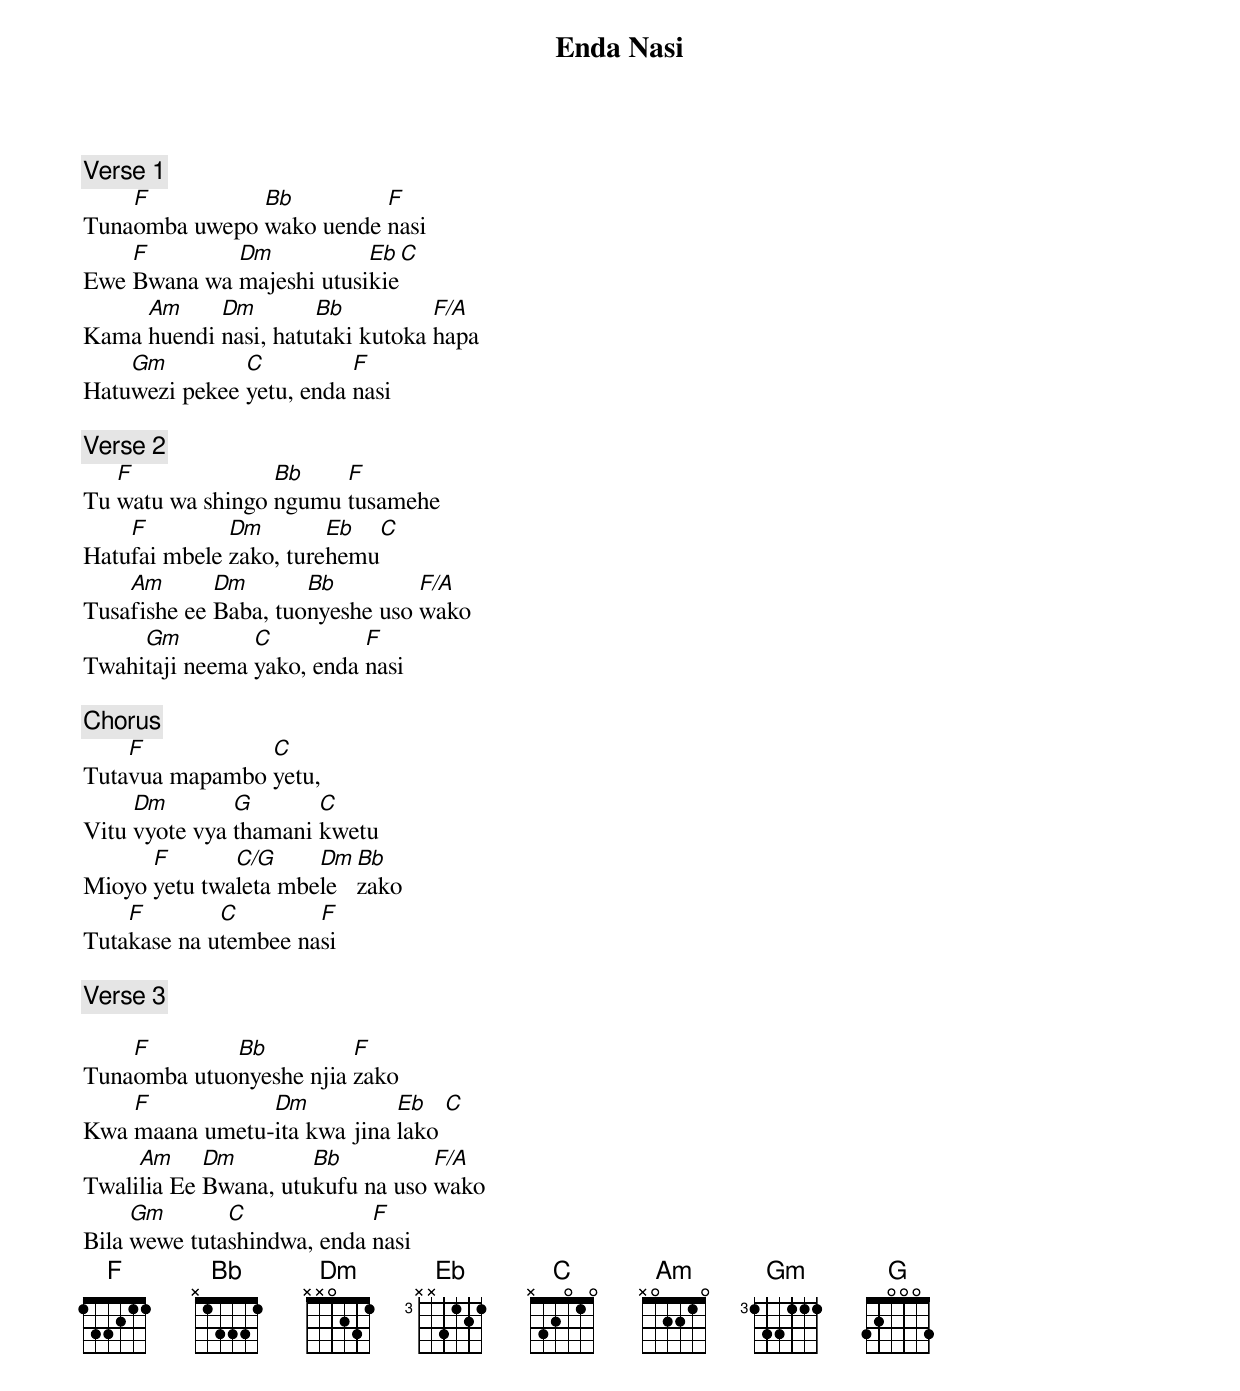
{title: Enda Nasi}
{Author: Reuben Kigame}
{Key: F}

{Comment: Verse 1}
Tuna[F]omba uwepo [Bb]wako uende [F]nasi
Ewe [F]Bwana wa [Dm]majeshi utusi[Eb]kie[C]
Kama [Am]huendi [Dm]nasi, hatu[Bb]taki kutoka [F/A]hapa
Hatu[Gm]wezi pekee [C]yetu, enda [F]nasi

{Comment: Verse 2}
Tu [F]watu wa shingo [Bb]ngumu [F]tusamehe
Hatu[F]fai mbele [Dm]zako, ture[Eb]hemu[C]
Tusa[Am]fishe ee [Dm]Baba, tuo[Bb]nyeshe uso [F/A]wako
Twahi[Gm]taji neema [C]yako, enda [F]nasi

{Comment: Chorus}
Tuta[F]vua mapambo [C]yetu,
Vitu [Dm]vyote vya [G]thamani [C]kwetu
Mioyo [F]yetu twa[C/G]leta mbe[Dm]le [Bb]zako
Tuta[F]kase na u[C]tembee na[F]si

{Comment: Verse 3}

Tuna[F]omba utuo[Bb]nyeshe njia [F]zako
Kwa [F]maana umetu-[Dm]ita kwa jina [Eb]lako [C]
Twali[Am]lia Ee [Dm]Bwana, utu[Bb]kufu na uso [F/A]wako
Bila [Gm]wewe tuta[C]shindwa, enda [F]nasi
